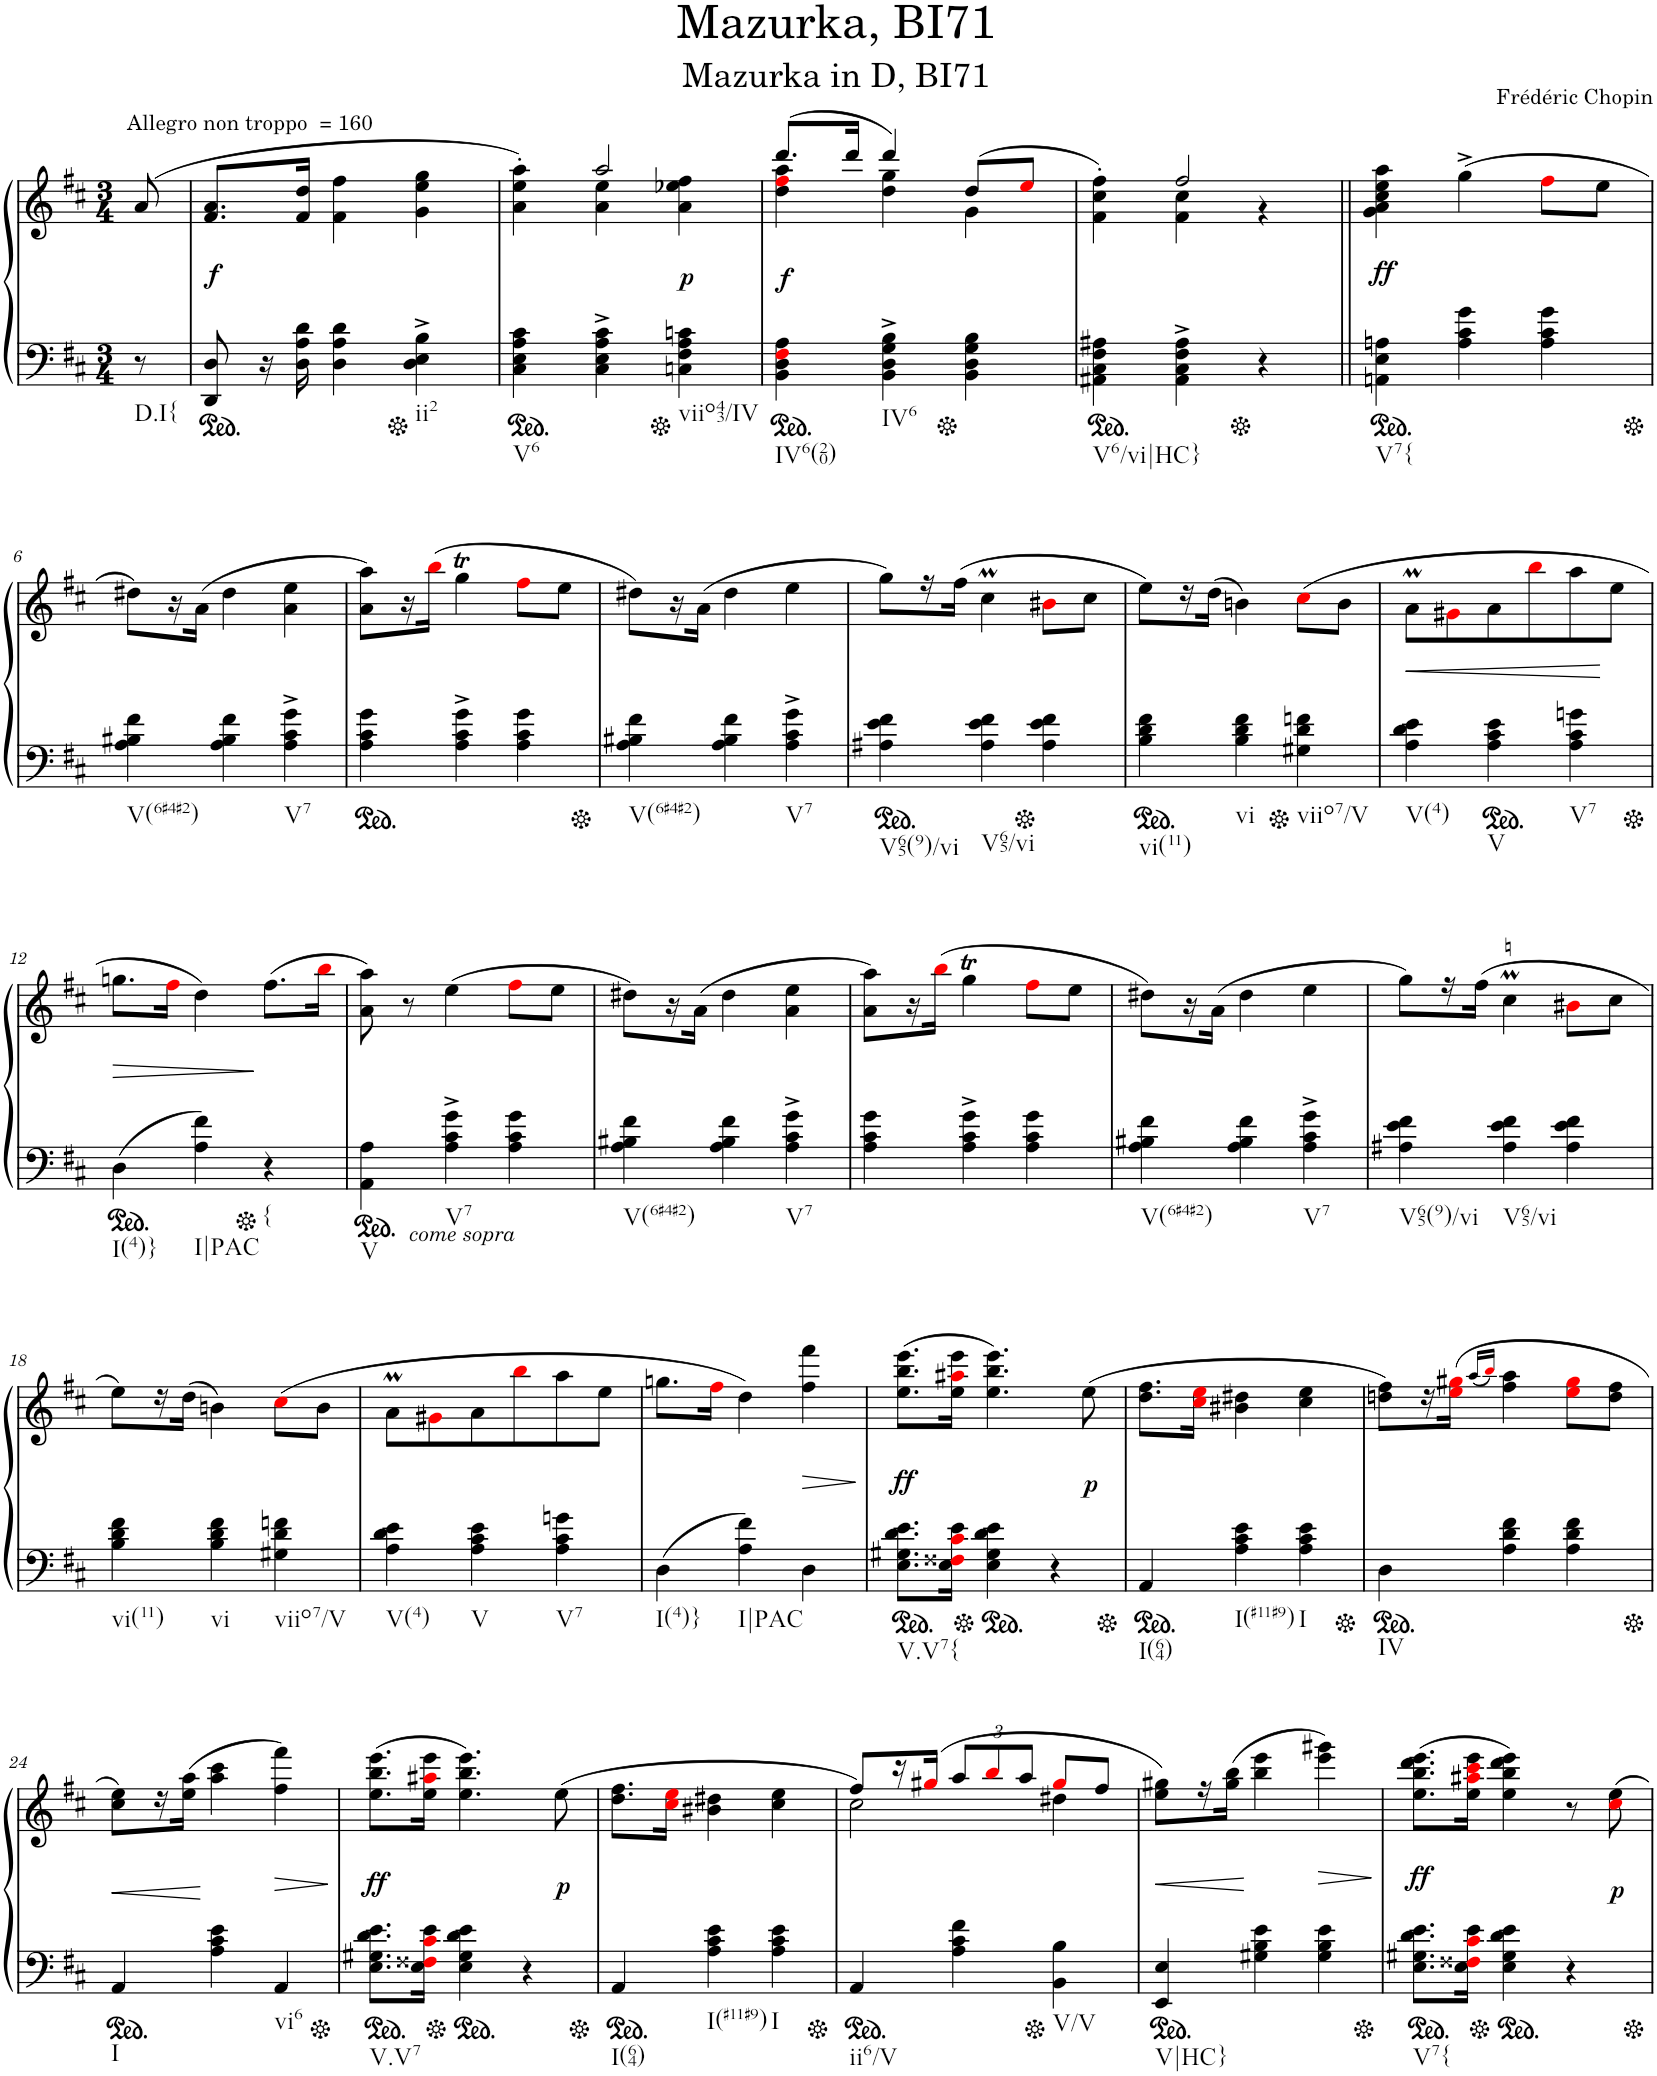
**kern	**kern	**dynam
*part1	*part1	*part1
*staff2	*staff1	*staff1/2
*I"Piano	*	*
*I'Pno.	*	*
*clefF4	*clefG2	*
*k[f#c#]	*k[f#c#]	*
*M3/4	*M3/4	*
=	=	=
!	!LO:TX:a:t=Allegro non troppo  = 160	!
!LO:TX:b:t=D.I{	!	!
8r	(8a/	.
=1	=1	=1
!	!	!LO:DY:b
8DD/ 8D/	8.f#/ 8.a/L	f
16r	.	.
16D\ 16A\ 16d\	16f#/ 16dd/Jk	.
4D\ 4A\ 4d\	4f#\ 4ff#\	.
!LO:TX:b:t=ii2	!	!
4D\^ 4E\^ 4B\^	4g\ 4ee\ 4gg\	.
=2	=2	=2
*	*^	*
!LO:TX:b:t=V6	!	!	!
4C#\ 4E\ 4A\ 4c#\	4a\'> 4ee\'> 4aa\'>)	4ryy	.
4C#\^ 4E\^ 4A\^ 4c#\^	2aa/	4a\ 4ee\	.
!LO:TX:b:t=viio43/IV	!	!	!
!	!	!	!LO:DY:b
4Cn\ 4F#\ 4A\ 4cn\	.	4a\ 4ee-X\ 4ff#\	p
=3	=3	=3	=3
!LO:TX:b:t=IV6(20)	!	!	!
!	!	!	!LO:DY:b
4BB\ 4D\ 4F#i\ 4A\	(8.ddd/L	4dd\ 4ff#i\ 4aa\	f
.	16ddd/Jk	.	.
!LO:TX:b:t=IV6	!	!	!
4BB\^ 4D\^ 4G\^ 4B\^	4ddd/)	4dd\ 4gg\	.
4BB\ 4D\ 4G\ 4B\	(8dd/L	4g\	.
.	8eei/J	.	.
=4	=4	=4	=4
!LO:TX:b:t=V6/vi|HC}	!	!	!
4AA#X\ 4C#\ 4F#\ 4A#X\	4f#\'> 4cc#\'> 4ff#\'>)	4ryy	.
4AA#\^ 4C#\^ 4F#\^ 4A#\^	2ff#/	4f#\ 4cc#\	.
4r	.	4r	.
=5||	=5||	=5||	=5||
!LO:TX:b:t=V7{	!	!	!
!	!	!	!LO:DY:b
*	*v	*v	*
4AAn\ 4E\ 4An\	4g\ 4a\ 4cc#\ 4ee\ 4aa\	ff
4A\ 4c#\ 4g\	(4gg^\	.
4A\ 4c#\ 4g\	8ff#i\L	.
.	8ee\J	.
!!LO:LB:g=z
=6	=6	=6
!LO:TX:b:t=V(6#4#2)	!	!
4A\ 4B#X\ 4f#\	8dd#X\L)	.
.	16r	.
.	(16a\JJ	.
4A\ 4B#\ 4f#\	4dd#\	.
!LO:TX:b:t=V7	!	!
4A\^ 4c#\^ 4g\^	4a\ 4ee\	.
=7	=7	=7
4A\ 4c#\ 4g\	8a\ 8aa\L)	.
.	16r	.
.	(16bbi\JJ	.
4A\^ 4c#\^ 4g\^	4ggT\	.
4A\ 4c#\ 4g\	8ff#i\L	.
.	8ee\J	.
=8	=8	=8
!LO:TX:b:t=V(6#4#2)	!	!
4A\ 4B#X\ 4f#\	8dd#X\L)	.
.	16r	.
.	(16a\JJ	.
4A\ 4B#\ 4f#\	4dd#\	.
!LO:TX:b:t=V7	!	!
4A\^ 4c#\^ 4g\^	4ee\	.
=9	=9	=9
!LO:TX:b:t=V65(9)/vi	!	!
4A#X\ 4e\ 4f#\	8gg\L)	.
.	16r	.
.	(16ff#\JJ	.
!LO:TX:b:t=V65/vi	!	!
4A#\ 4e\ 4f#\	4cc#m\	.
4A#\ 4e\ 4f#\	8b#Xi\L	.
.	8cc#\J	.
=10	=10	=10
!LO:TX:b:t=vi(11)	!	!
4B\ 4d\ 4f#\	8ee\L)	.
.	16r	.
.	(16dd\JJ	.
!LO:TX:b:t=vi	!	!
4B\ 4d\ 4f#\	4bn\)	.
!LO:TX:b:t=viio7/V	!	!
4G#X\ 4d\ 4fn\	(8cc#i\L	.
.	8b\J	.
=11	=11	=11
!LO:TX:b:t=V(4)	!	!
!	!	!LO:HP:b
4A\ 4d\ 4e\	8aM\L	<
.	8g#Xi\	.
!LO:TX:b:t=V	!	!
4A\ 4c#\ 4e\	8a\	.
.	8bbi\	.
!LO:TX:b:t=V7	!	!
4A\ 4c#\ 4gn\	8aa\	.
.	8ee\J	[
!!LO:LB:g=z
=12	=12	=12
!LO:TX:b:t=I(4)}	!	!
!	!	!LO:HP:b
4D\	8.ggn\L	>
.	16ff#i\Jk	.
!LO:TX:b:t=I|PAC	!	!
4A\ 4f#\	4dd\)	.
!LO:TX:b:t={	!	!
4r	(8.ff#\L	]
.	16bbi\Jk	.
=13	=13	=13
!LO:TX:b:t=V	!	!
4AA\ 4A\	8a\ 8aa\)	.
.	8r	.
!LO:TX:b:i:t=come sopra	!	!
!LO:TX:b:t=V7	!	!
4A\^ 4c#\^ 4g\^	(4ee\	.
4A\ 4c#\ 4g\	8ff#i\L	.
.	8ee\J	.
=14	=14	=14
!LO:TX:b:t=V(6#4#2)	!	!
4A\ 4B#X\ 4f#\	8dd#X\L)	.
.	16r	.
.	(16a\JJ	.
4A\ 4B#\ 4f#\	4dd#\	.
!LO:TX:b:t=V7	!	!
4A\^ 4c#\^ 4g\^	4a\ 4ee\	.
=15	=15	=15
4A\ 4c#\ 4g\	8a\ 8aa\L)	.
.	16r	.
.	(16bbi\JJ	.
4A\^ 4c#\^ 4g\^	4ggT\	.
4A\ 4c#\ 4g\	8ff#i\L	.
.	8ee\J	.
=16	=16	=16
!LO:TX:b:t=V(6#4#2)	!	!
4A\ 4B#X\ 4f#\	8dd#X\L)	.
.	16r	.
.	(16a\JJ	.
4A\ 4B#\ 4f#\	4dd#\	.
!LO:TX:b:t=V7	!	!
4A\^ 4c#\^ 4g\^	4ee\	.
=17	=17	=17
!LO:TX:b:t=V65(9)/vi	!	!
4A#X\ 4e\ 4f#\	8gg\L)	.
.	16r	.
.	(16ff#\JJ	.
!	!LO:TX:a:t=♮	!
!LO:TX:b:t=V65/vi	!	!
4A#\ 4e\ 4f#\	4cc#m\	.
4A#\ 4e\ 4f#\	8b#Xi\L	.
.	8cc#\J	.
!!LO:LB:g=z
=18	=18	=18
!LO:TX:b:t=vi(11)	!	!
4B\ 4d\ 4f#\	8ee\L)	.
.	16r	.
.	(16dd\JJ	.
!LO:TX:b:t=vi	!	!
4B\ 4d\ 4f#\	4bn\)	.
!LO:TX:b:t=viio7/V	!	!
4G#X\ 4d\ 4fn\	(8cc#i\L	.
.	8b\J	.
=19	=19	=19
!LO:TX:b:t=V(4)	!	!
4A\ 4d\ 4e\	8aM\L	.
.	8g#Xi\	.
!LO:TX:b:t=V	!	!
4A\ 4c#\ 4e\	8a\	.
.	8bbi\	.
!LO:TX:b:t=V7	!	!
4A\ 4c#\ 4gn\	8aa\	.
.	8ee\J	.
=20	=20	=20
!LO:TX:b:t=I(4)}	!	!
4D\	8.ggn\L	.
.	16ff#i\Jk	.
!LO:TX:b:t=I|PAC	!	!
4A\ 4f#\	4dd\)	.
!	!	!LO:HP:b
4D\	4ff#\ 4fff#\	>
.	.	]
=21	=21	=21
!LO:TX:b:t=V.V7{	!	!
!	!	!LO:DY:b
8.E\ 8.G#X\ 8.d\ 8.e\L	(8.ee\ 8.bb\ 8.eee\L	ff
16E\ 16F##Xi\ 16c#i\ 16e\Jk	16ee\ 16aa#Xi\ 16eee\Jk	.
4E\ 4G#\ 4d\ 4e\	4.ee\ 4.bb\ 4.eee\)	.
4r	.	.
!	!	!LO:DY:b
.	(8ee\	p
=22	=22	=22
!LO:TX:b:t=I(64)	!	!
4AA/	8.dd\ 8.ff#\L	.
.	16cc#i\ 16eei\Jk	.
!LO:TX:b:t=I(#11#9)	!	!
4A\ 4c#\ 4e\	4b#X\ 4dd#X\	.
!LO:TX:b:t=I	!	!
4A\ 4c#\ 4e\	4cc#\ 4ee\	.
=23	=23	=23
!LO:TX:b:t=IV	!	!
4D\	8ddn\ 8ff#\L)	.
.	16r	.
.	(16eei\ 16gg#Xi\JJ	.
.	(16qaa/LL	.
.	16qbbi/JJ)	.
4A\ 4d\ 4f#\	4ff#\ 4aa\	.
4A\ 4d\ 4f#\	8eei\ 8gg#i\L	.
.	8dd\ 8ff#\J	.
!!LO:LB:g=z
=24	=24	=24
!LO:TX:b:t=I	!	!
!	!	!LO:HP:b
4AA/	8cc#\ 8ee\L)	<
.	16r	.
.	(16ee\ 16aa\JJ	.
4A\ 4c#\ 4e\	4aa\ 4ccc#\	[
!LO:TX:b:t=vi6	!	!
!	!	!LO:HP:b
4AA/	4ff#\ 4fff#\)	>
.	.	]
=25	=25	=25
!LO:TX:b:t=V.V7	!	!
!	!	!LO:DY:b
8.E\ 8.G#X\ 8.d\ 8.e\L	(8.ee\ 8.bb\ 8.eee\L	ff
16E\ 16F##Xi\ 16c#i\ 16e\Jk	16ee\ 16aa#Xi\ 16eee\Jk	.
4E\ 4G#\ 4d\ 4e\	4.ee\ 4.bb\ 4.eee\)	.
4r	.	.
!	!	!LO:DY:b
.	(8ee\	p
=26	=26	=26
!LO:TX:b:t=I(64)	!	!
4AA/	8.dd\ 8.ff#\L	.
.	16cc#i\ 16eei\Jk	.
!LO:TX:b:t=I(#11#9)	!	!
4A\ 4c#\ 4e\	4b#X\ 4dd#X\	.
!LO:TX:b:t=I	!	!
4A\ 4c#\ 4e\	4cc#\ 4ee\	.
=27	=27	=27
*	*^	*
!LO:TX:b:t=ii6/V	!	!	!
4AA/	8ff#/L)	2cc#\	.
.	16r	.	.
.	(16gg#Xi/JJ	.	.
*	*Xbrackettup	*	*
4A\ 4c#\ 4f#\	12aa/L	.	.
.	12bbi/	.	.
.	12aa/J	.	.
!LO:TX:b:t=V/V	!	!	!
4BB\ 4B\	8gg#i/L	4dd#X\	.
.	8ff#/J	.	.
*	*v	*v	*
=28	=28	=28
!LO:TX:b:t=V|HC}	!	!
!	!	!LO:HP:b
4EE/ 4E/	8ee\ 8gg#X\L)	<
.	16r	.
.	(16gg#\ 16bb\JJ	.
4G#X\ 4B\ 4e\	4bb\ 4eee\	[
!	!	!LO:HP:b
4G#\ 4B\ 4e\	4eee\ 4ggg#X\)	>
.	.	]
=29	=29	=29
!LO:TX:b:t=V7{	!	!
!	!	!LO:DY:b
8.E\ 8.G#X\ 8.d\ 8.e\L	(8.ee\ 8.bb\ 8.ddd\ 8.eee\L	ff
16E\ 16F##Xi\ 16c#i\ 16e\Jk	16ee\ 16aa#Xi\ 16ccc#i\ 16eee\Jk	.
4E\ 4G#\ 4d\ 4e\	4ee\ 4bb\ 4ddd\ 4eee\)	.
4r	8r	.
!	!	!LO:DY:b
.	8cc#i\ 8ee\	p
=	=	=
*-	*-	*-
